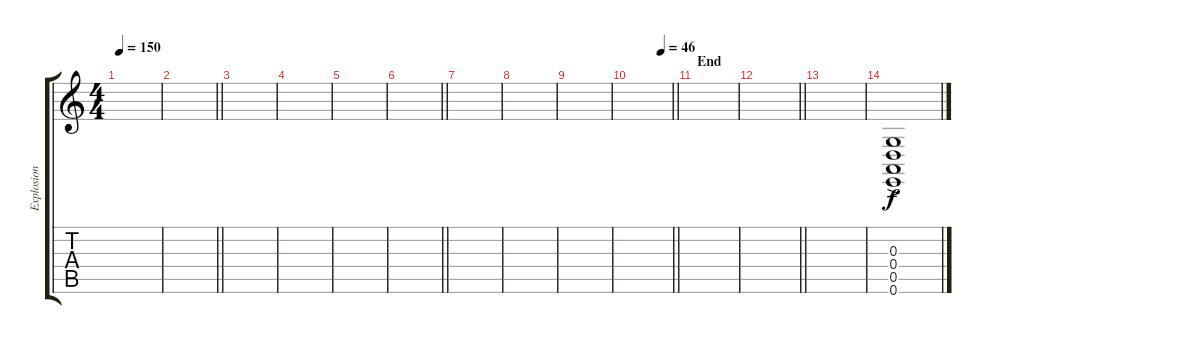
\track ("Explosion" "Explosion") {instrument gunshot}
\staff {score tabs}
\tuning (E4 B3 G3 D3 A2 E2) {hide}
\ts (4 4)
\tempo 150
\clef g2
\ks c
|
\barLineRight lightlight
|
\section ("" "")
|
|
|
\barLineRight lightlight
|
\section ("" "")
|
|
|
\tempo (46 0.75)
\barLineRight lightlight
|
\section ("" "End")
|
\barLineRight lightlight
|
|
(0.3{ac} 0.4{ac} 0.5{ac} 0.6{ac}).1
